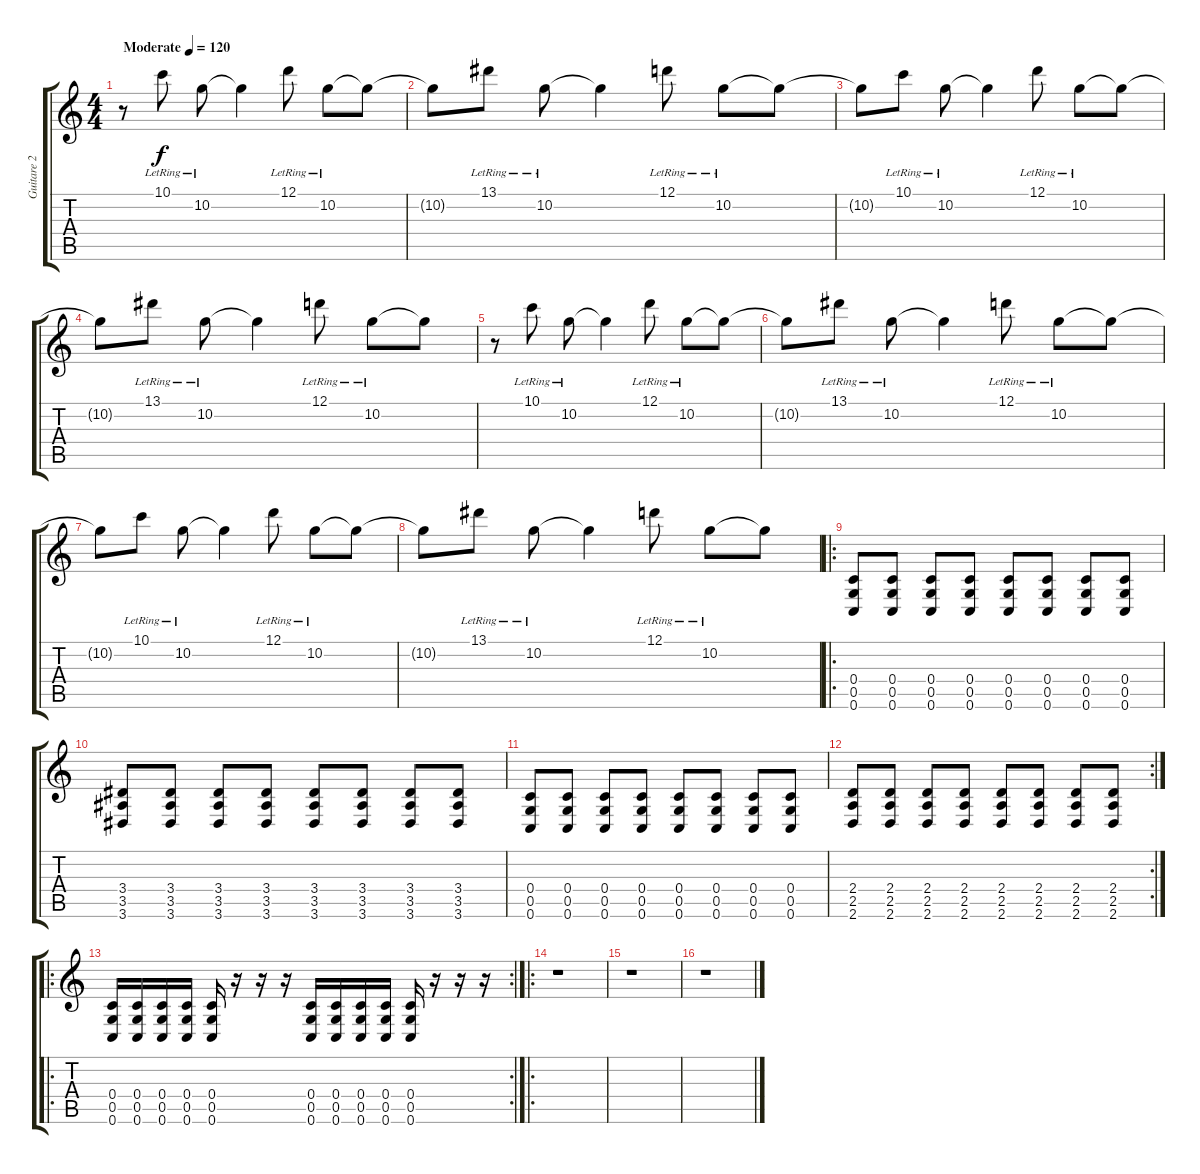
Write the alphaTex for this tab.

\track ("Guitare 2" "Guitare 2") {instrument distortionguitar}
\staff {score tabs}
\tuning (D4 A3 F3 C3 G2 C2) {hide}
\ts (4 4)
\tempo (120 "Moderate")
\clef g2
\ks c
r.8{dy f instrument distortionguitar} 10.1{lr}.8 10.2{lr}.8 10.2{t}.4 12.1{lr}.8 10.2{lr}.8 10.2{t}.8 |
10.2{t}.8 13.1{lr}.8 10.2{lr}.8 10.2{t}.4 12.1{lr}.8 10.2{lr}.8 10.2{t}.8 |
10.2{t}.8 10.1{lr}.8 10.2{lr}.8 10.2{t}.4 12.1{lr}.8 10.2{lr}.8 10.2{t}.8 |
10.2{t}.8 13.1{lr}.8 10.2{lr}.8 10.2{t}.4 12.1{lr}.8 10.2{lr}.8 10.2{t}.8 |
r.8 10.1{lr}.8 10.2{lr}.8 10.2{t}.4 12.1{lr}.8 10.2{lr}.8 10.2{t}.8 |
10.2{t}.8 13.1{lr}.8 10.2{lr}.8 10.2{t}.4 12.1{lr}.8 10.2{lr}.8 10.2{t}.8 |
10.2{t}.8 10.1{lr}.8 10.2{lr}.8 10.2{t}.4 12.1{lr}.8 10.2{lr}.8 10.2{t}.8 |
10.2{t}.8 13.1{lr}.8 10.2{lr}.8 10.2{t}.4 12.1{lr}.8 10.2{lr}.8 10.2{t}.8 |
\ro
(0.4 0.5 0.6).8 (0.4 0.5 0.6).8 (0.4 0.5 0.6).8 (0.4 0.5 0.6).8 (0.4 0.5 0.6).8 (0.4 0.5 0.6).8 (0.4 0.5 0.6).8 (0.4 0.5 0.6).8 |
(3.4 3.5 3.6).8 (3.4 3.5 3.6).8 (3.4 3.5 3.6).8 (3.4 3.5 3.6).8 (3.4 3.5 3.6).8 (3.4 3.5 3.6).8 (3.4 3.5 3.6).8 (3.4 3.5 3.6).8 |
(0.4 0.5 0.6).8 (0.4 0.5 0.6).8 (0.4 0.5 0.6).8 (0.4 0.5 0.6).8 (0.4 0.5 0.6).8 (0.4 0.5 0.6).8 (0.4 0.5 0.6).8 (0.4 0.5 0.6).8 |
\rc 2
(2.4 2.5 2.6).8 (2.4 2.5 2.6).8 (2.4 2.5 2.6).8 (2.4 2.5 2.6).8 (2.4 2.5 2.6).8 (2.4 2.5 2.6).8 (2.4 2.5 2.6).8 (2.4 2.5 2.6).8 |
\ro
\rc 2
(0.4 0.5 0.6).16 (0.4 0.5 0.6).16 (0.4 0.5 0.6).16 (0.4 0.5 0.6).16 (0.4 0.5 0.6).16 r.16 r.16 r.16 (0.4 0.5 0.6).16 (0.4 0.5 0.6).16 (0.4 0.5 0.6).16 (0.4 0.5 0.6).16 (0.4 0.5 0.6).16 r.16 r.16 r.16 |
\ro
r.1 |
r.1 |
r.1
